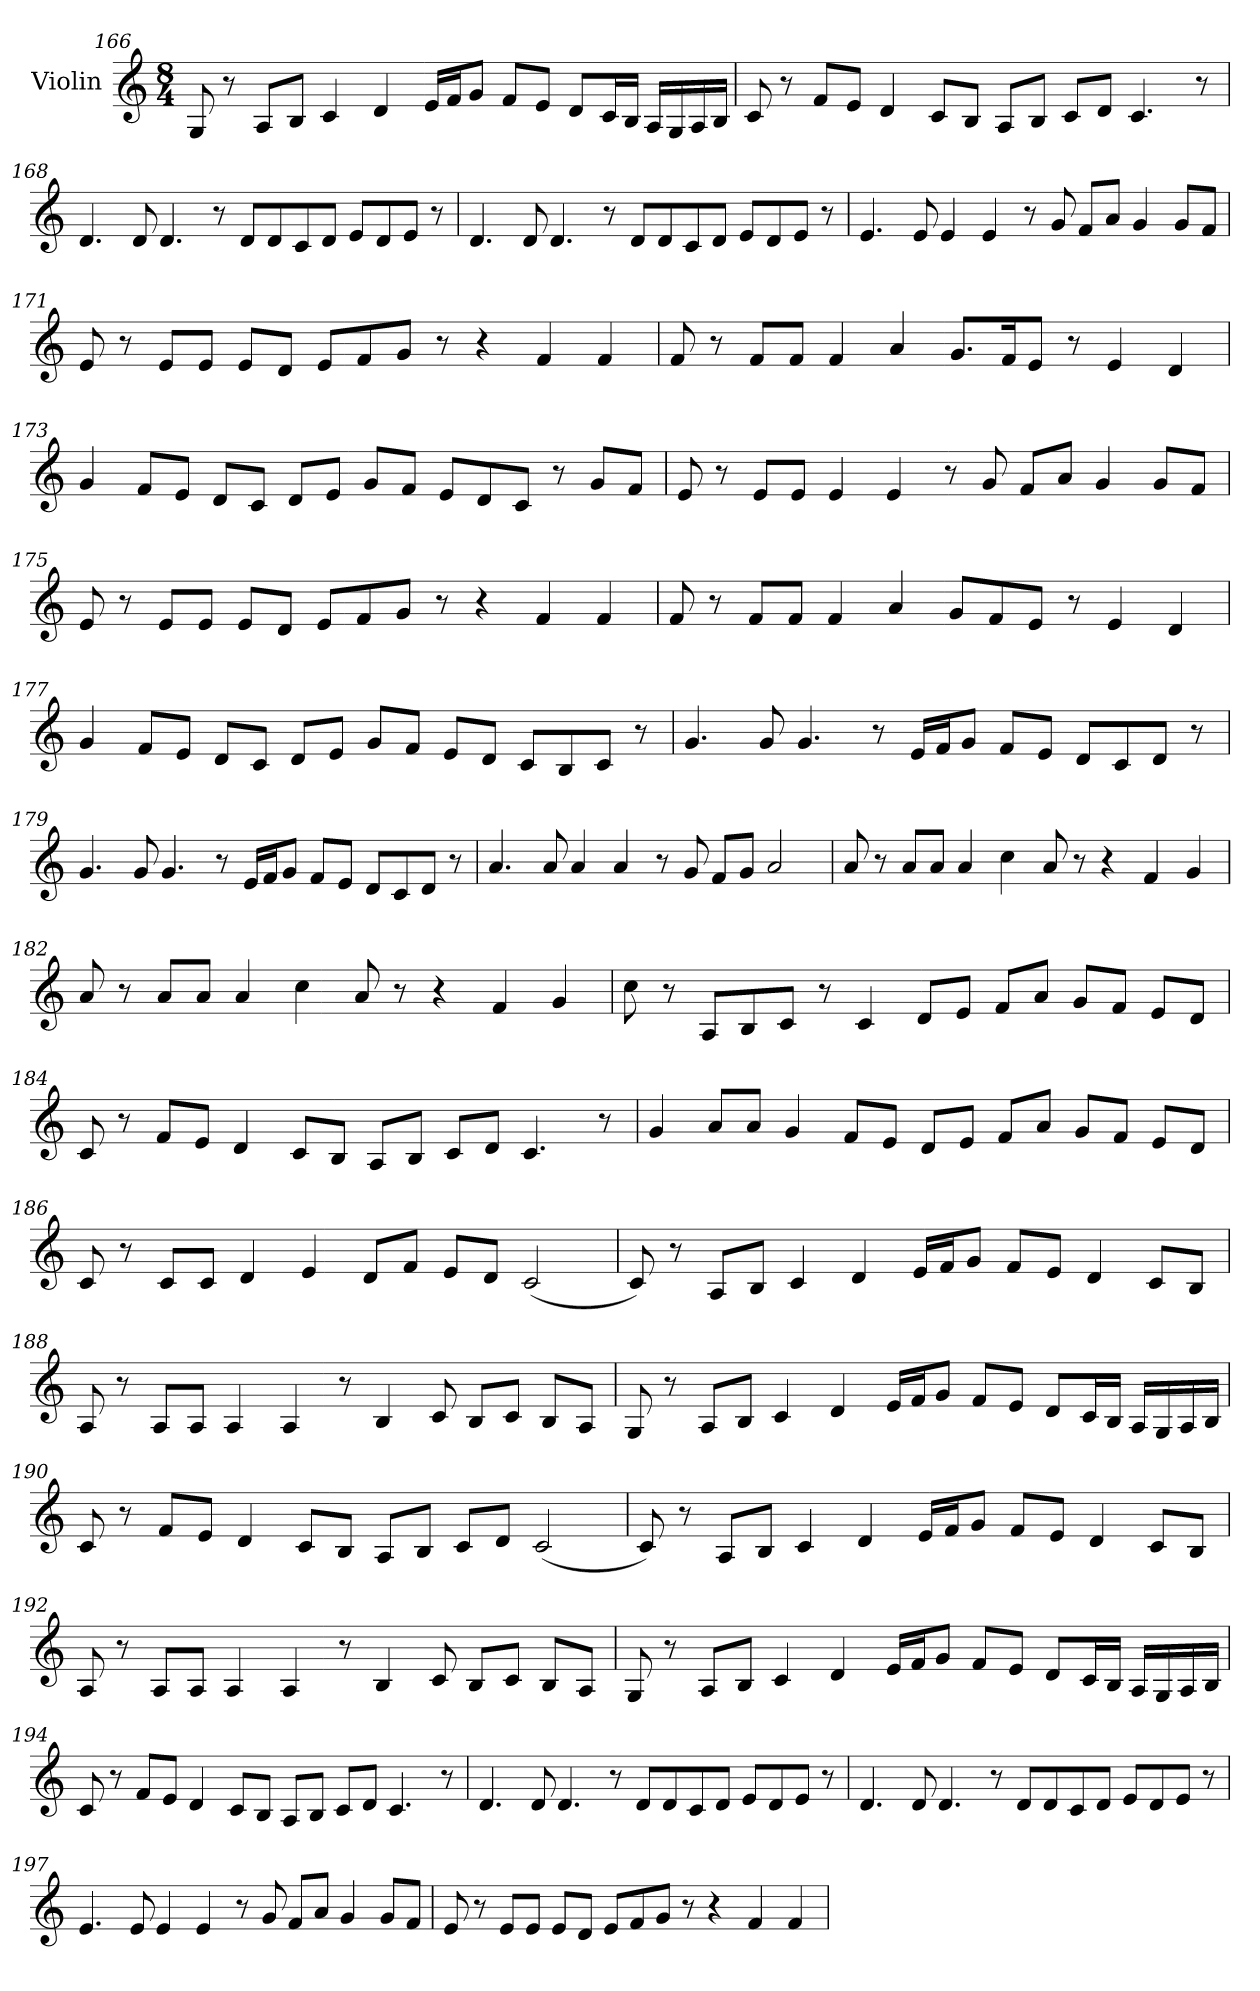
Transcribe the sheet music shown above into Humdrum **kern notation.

**kern
*part1
*staff1
*I"Violin
!!LO:LB:g=z
*clefG2
*k[]
*M8/4
=166
8G/
8r
8A/L
8B/J
4c/
4d/
16e/LL
16f/J
8g/J
8f/L
8e/J
8d/L
16c/L
16B/JJ
16A/LL
16G/
16A/
16B/JJ
=167
8c/
8r
8f/L
8e/J
4d/
8c/L
8B/J
8A/L
8B/J
8c/L
8d/J
4.c/
8r
!!LO:LB:g=z
=168
4.d/
8d/
4.d/
8r
8d/L
8d/
8c/
8d/J
8e/L
8d/
8e/J
8r
=169
4.d/
8d/
4.d/
8r
8d/L
8d/
8c/
8d/J
8e/L
8d/
8e/J
8r
!!LO:LB:g=z
=170
4.e/
8e/
4e/
4e/
8r
8g/
8f/L
8a/J
4g/
8g/L
8f/J
=171
8e/
8r
8e/L
8e/J
8e/L
8d/J
8e/L
8f/
8g/J
8r
4r
4f/
4f/
!!LO:LB:g=z
=172
8f/
8r
8f/L
8f/J
4f/
4a/
8.g/L
16f/K
8e/J
8r
4e/
4d/
=173
4g/
8f/L
8e/J
8d/L
8c/J
8d/L
8e/J
8g/L
8f/J
8e/L
8d/
8c/J
8r
8g/L
8f/J
!!LO:PB:g=z
=174
8e/
8r
8e/L
8e/J
4e/
4e/
8r
8g/
8f/L
8a/J
4g/
8g/L
8f/J
=175
8e/
8r
8e/L
8e/J
8e/L
8d/J
8e/L
8f/
8g/J
8r
4r
4f/
4f/
!!LO:LB:g=z
=176
8f/
8r
8f/L
8f/J
4f/
4a/
8g/L
8f/
8e/J
8r
4e/
4d/
=177
4g/
8f/L
8e/J
8d/L
8c/J
8d/L
8e/J
8g/L
8f/J
8e/L
8d/J
8c/L
8B/
8c/J
8r
!!LO:LB:g=z
=178
4.g/
8g/
4.g/
8r
16e/LL
16f/J
8g/J
8f/L
8e/J
8d/L
8c/
8d/J
8r
=179
4.g/
8g/
4.g/
8r
16e/LL
16f/J
8g/J
8f/L
8e/J
8d/L
8c/
8d/J
8r
!!LO:LB:g=z
=180
4.a/
8a/
4a/
4a/
8r
8g/
8f/L
8g/J
2a/
=181
8a/
8r
8a/L
8a/J
4a/
4cc\
8a/
8r
4r
4f/
4g/
!!LO:LB:g=z
=182
8a/
8r
8a/L
8a/J
4a/
4cc\
8a/
8r
4r
4f/
4g/
=183
8cc\
8r
8A/L
8B/
8c/J
8r
4c/
8d/L
8e/J
8f/L
8a/J
8g/L
8f/J
8e/L
8d/J
!!LO:LB:g=z
=184
8c/
8r
8f/L
8e/J
4d/
8c/L
8B/J
8A/L
8B/J
8c/L
8d/J
4.c/
8r
=185
4g/
8a/L
8a/J
4g/
8f/L
8e/J
8d/L
8e/J
8f/L
8a/J
8g/L
8f/J
8e/L
8d/J
!!LO:LB:g=z
=186
8c/
8r
8c/L
8c/J
4d/
4e/
8d/L
8f/J
8e/L
8d/J
(<2c/
=187
8c/)
8r
8A/L
8B/J
4c/
4d/
16e/LL
16f/J
8g/J
8f/L
8e/J
4d/
8c/L
8B/J
!!LO:LB:g=z
=188
8A/
8r
8A/L
8A/J
4A/
4A/
8r
4B/
8c/
8B/L
8c/J
8B/L
8A/J
=189
8G/
8r
8A/L
8B/J
4c/
4d/
16e/LL
16f/J
8g/J
8f/L
8e/J
8d/L
16c/L
16B/JJ
16A/LL
16G/
16A/
16B/JJ
!!LO:PB:g=z
=190
8c/
8r
8f/L
8e/J
4d/
8c/L
8B/J
8A/L
8B/J
8c/L
8d/J
(<2c/
=191
8c/)
8r
8A/L
8B/J
4c/
4d/
16e/LL
16f/J
8g/J
8f/L
8e/J
4d/
8c/L
8B/J
!!LO:LB:g=z
=192
8A/
8r
8A/L
8A/J
4A/
4A/
8r
4B/
8c/
8B/L
8c/J
8B/L
8A/J
=193
8G/
8r
8A/L
8B/J
4c/
4d/
16e/LL
16f/J
8g/J
8f/L
8e/J
8d/L
16c/L
16B/JJ
16A/LL
16G/
16A/
16B/JJ
!!LO:LB:g=z
=194
8c/
8r
8f/L
8e/J
4d/
8c/L
8B/J
8A/L
8B/J
8c/L
8d/J
4.c/
8r
=195
4.d/
8d/
4.d/
8r
8d/L
8d/
8c/
8d/J
8e/L
8d/
8e/J
8r
!!LO:LB:g=z
=196
4.d/
8d/
4.d/
8r
8d/L
8d/
8c/
8d/J
8e/L
8d/
8e/J
8r
=197
4.e/
8e/
4e/
4e/
8r
8g/
8f/L
8a/J
4g/
8g/L
8f/J
!!LO:LB:g=z
=198
8e/
8r
8e/L
8e/J
8e/L
8d/J
8e/L
8f/
8g/J
8r
4r
4f/
4f/
=
*-
